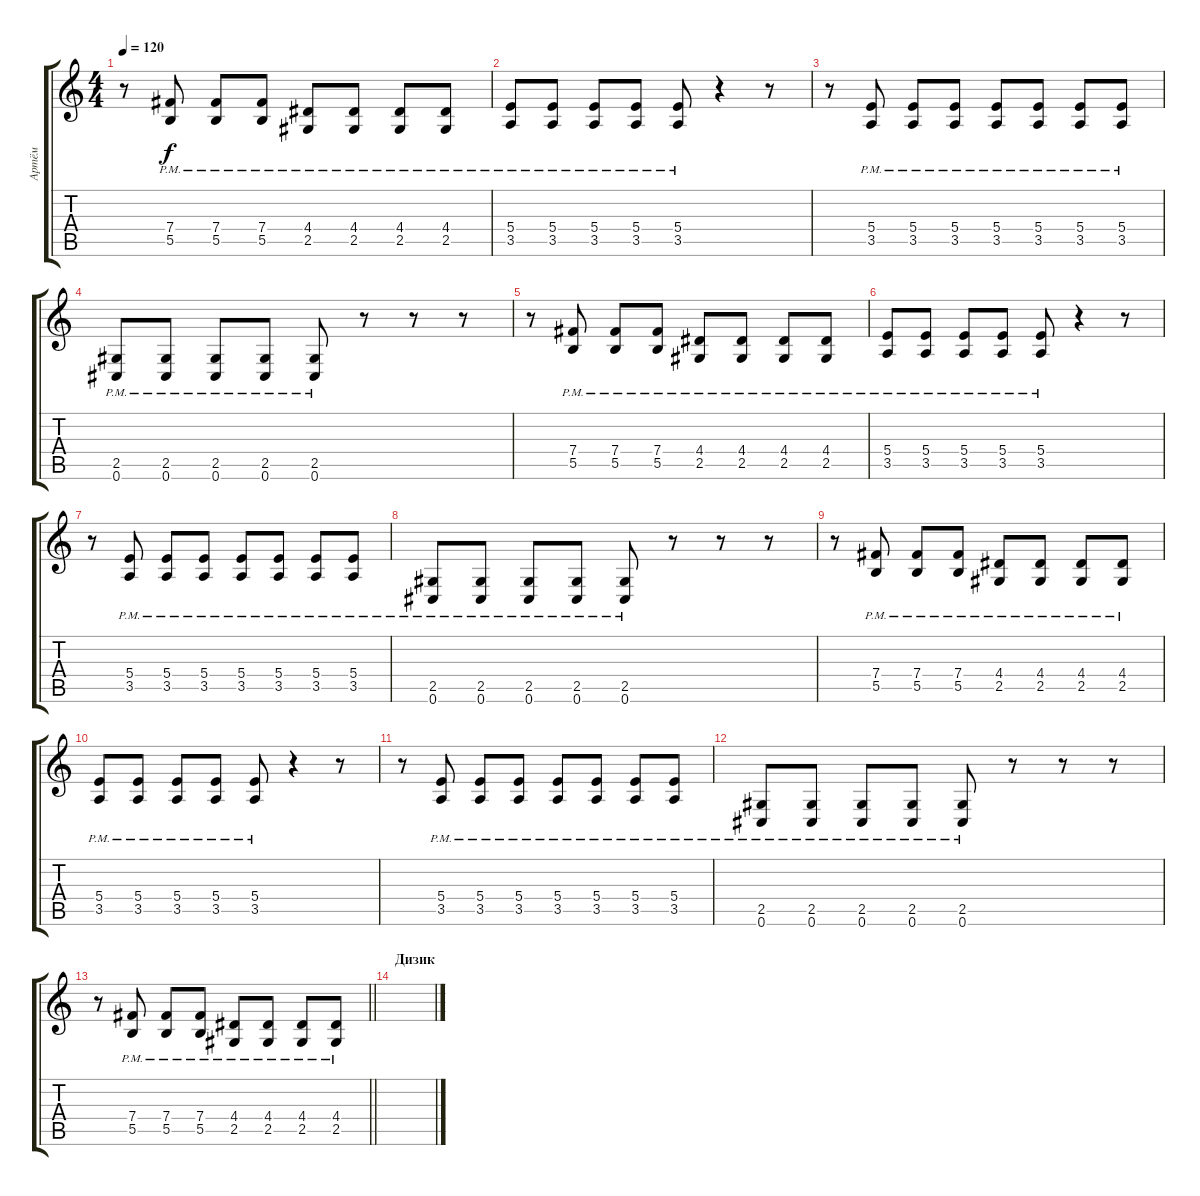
\track ("Артём" "Артём") {instrument acousticguitarsteel}
\staff {score tabs}
\tuning (Db4 Ab3 E3 B2 Gb2 Db2) {hide}
\ts (4 4)
\tempo 120
\clef g2
\ks c
r.8{dy f} (7.4 5.5{pm}).8 (7.4 5.5{pm}).8 (7.4 5.5{pm}).8 (4.4 2.5{pm}).8 (4.4 2.5{pm}).8 (4.4 2.5{pm}).8 (4.4 2.5{pm}).8 |
(5.4 3.5{pm}).8 (5.4 3.5{pm}).8 (5.4 3.5{pm}).8 (5.4 3.5{pm}).8 (5.4 3.5{pm}).8 r.4 r.8 |
r.8 (5.4 3.5{pm}).8 (5.4 3.5{pm}).8 (5.4 3.5{pm}).8 (5.4 3.5{pm}).8 (5.4 3.5{pm}).8 (5.4 3.5{pm}).8 (5.4 3.5{pm}).8 |
(2.5 0.6{pm}).8 (2.5 0.6{pm}).8 (2.5 0.6{pm}).8 (2.5 0.6{pm}).8 (2.5 0.6{pm}).8 r.8 r.8 r.8 |
r.8 (7.4 5.5{pm}).8 (7.4 5.5{pm}).8 (7.4 5.5{pm}).8 (4.4 2.5{pm}).8 (4.4 2.5{pm}).8 (4.4 2.5{pm}).8 (4.4 2.5{pm}).8 |
(5.4 3.5{pm}).8 (5.4 3.5{pm}).8 (5.4 3.5{pm}).8 (5.4 3.5{pm}).8 (5.4 3.5{pm}).8 r.4 r.8 |
r.8 (5.4 3.5{pm}).8 (5.4 3.5{pm}).8 (5.4 3.5{pm}).8 (5.4 3.5{pm}).8 (5.4 3.5{pm}).8 (5.4 3.5{pm}).8 (5.4 3.5{pm}).8 |
(2.5 0.6{pm}).8 (2.5 0.6{pm}).8 (2.5 0.6{pm}).8 (2.5 0.6{pm}).8 (2.5 0.6{pm}).8 r.8 r.8 r.8 |
r.8 (7.4 5.5{pm}).8 (7.4 5.5{pm}).8 (7.4 5.5{pm}).8 (4.4 2.5{pm}).8 (4.4 2.5{pm}).8 (4.4 2.5{pm}).8 (4.4 2.5{pm}).8 |
(5.4 3.5{pm}).8 (5.4 3.5{pm}).8 (5.4 3.5{pm}).8 (5.4 3.5{pm}).8 (5.4 3.5{pm}).8 r.4 r.8 |
r.8 (5.4 3.5{pm}).8 (5.4 3.5{pm}).8 (5.4 3.5{pm}).8 (5.4 3.5{pm}).8 (5.4 3.5{pm}).8 (5.4 3.5{pm}).8 (5.4 3.5{pm}).8 |
(2.5 0.6{pm}).8 (2.5 0.6{pm}).8 (2.5 0.6{pm}).8 (2.5 0.6{pm}).8 (2.5 0.6{pm}).8 r.8 r.8 r.8 |
\barLineRight lightlight
r.8 (7.4 5.5{pm}).8 (7.4 5.5{pm}).8 (7.4 5.5{pm}).8 (4.4 2.5{pm}).8 (4.4 2.5{pm}).8 (4.4 2.5{pm}).8 (4.4 2.5{pm}).8 |
\section ("" "Дизик")
